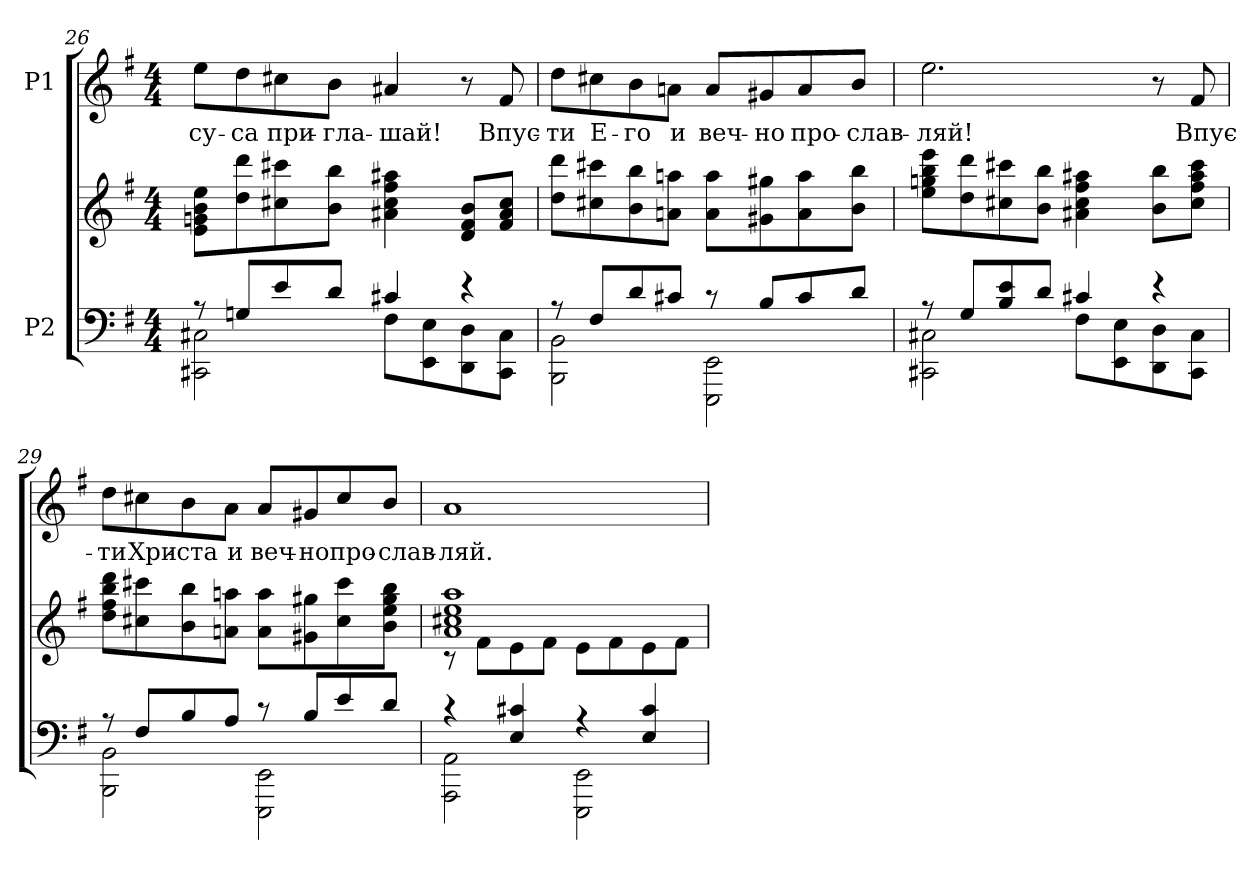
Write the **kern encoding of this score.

**kern	**kern	**kern	**text
*part2	*part2	*part1	*part1
*staff3	*staff2	*staff1	*staff1
*I"P2	*	*I"P1	*
*clefF4	*clefG2	*clefG2	*
*k[f#]	*k[f#]	*k[f#]	*
*G:	*G:	*G:	*
*M4/4	*M4/4	*M4/4	*
=26	=26	=26	=26
*^	*	*	*
!	!	!	!	!LO:LY:b:color=#000000
8r	2CC#Xi\ 2C#Xi	8ei\ 8gni 8bi 8eeiL	8eei\L	-су-
!	!	!	!	!LO:LY:b:color=#000000
8Gni/L	.	8ddi\ 8dddi	8ddi\	-са
!	!	!	!	!LO:LY:b:color=#000000
8ei/	.	8cc#Xi\ 8ccc#Xi	8cc#Xi\	при-
!	!	!	!	!LO:LY:b:color=#000000
8di/J	.	8bi\ 8bbiJ	8bi\J	-гла-
!	!	!	!	!LO:LY:b:color=#000000
4c#Xi/	8F#i\L	4a#Xi\ 4cc#i 4ff#i 4aa#Xi	4a#Xi/	-шай!
.	8EEi\ 8Ei	.	.	.
4r	8DDi\ 8Di	8di/ 8f#i 8biL	8r	.
!	!	!	!	!LO:LY:b:color=#000000
.	8CC#i\ 8C#iJ	8f#i/ 8a#i 8cc#iJ	8f#i/	Впус-
=27	=27	=27	=27	=27
!	!	!	!	!LO:LY:b:color=#000000
8r	2BBBi\ 2BBi	8ddi\ 8dddiL	8ddi\L	-ти
!	!	!	!	!LO:LY:b:color=#000000
8F#i/L	.	8cc#Xi\ 8ccc#Xi	8cc#Xi\	Е-
!	!	!	!	!LO:LY:b:color=#000000
8di/	.	8bi\ 8bbi	8bi\	-го
!	!	!	!	!LO:LY:b:color=#000000
8c#Xi/J	.	8ani\ 8aaniJ	8ani\J	и
!	!	!	!	!LO:LY:b:color=#000000
8r	2EEEi\ 2EEi	8ai\ 8aaiL	8ai/L	веч-
!	!	!	!	!LO:LY:b:color=#000000
8Bi/L	.	8g#Xi\ 8gg#Xi	8g#Xi/	-но
!	!	!	!	!LO:LY:b:color=#000000
8c#i/	.	8ai\ 8aai	8ai/	про-
!	!	!	!	!LO:LY:b:color=#000000
8di/J	.	8bi\ 8bbiJ	8bi/J	-слав-
!!LO:LB:g=z
=28	=28	=28	=28	=28
!	!	!	!	!LO:LY:b:color=#000000
8r	2CC#Xi\ 2C#Xi	8eei\ 8ggni 8bbi 8eeeiL	2.eei\	-ляй!
8Gi/L	.	8ddi\ 8dddi	.	.
8Bi/ 8ei	.	8cc#Xi\ 8ccc#Xi	.	.
8di/J	.	8bi\ 8bbiJ	.	.
4c#Xi/	8F#i\L	4a#Xi\ 4cc#i 4ff#i 4aa#Xi	.	.
.	8EEi\ 8Ei	.	.	.
4r	8DDi\ 8Di	8bi\ 8bbiL	8r	.
!	!	!	!	!LO:LY:b:color=#000000
.	8CC#i\ 8C#iJ	8cc#i\ 8ff#i 8aa#i 8ccc#iJ	8f#i/	Впус-
=29	=29	=29	=29	=29
!	!	!	!	!LO:LY:b:color=#000000
8r	2BBBi\ 2BBi	8ddi\ 8ff#i 8bbi 8dddiL	8ddi\L	-ти
!	!	!	!	!LO:LY:b:color=#000000
8F#i/L	.	8cc#Xi\ 8ccc#Xi	8cc#Xi\	Хри-
!	!	!	!	!LO:LY:b:color=#000000
8Bi/	.	8bi\ 8bbi	8bi\	-ста
!	!	!	!	!LO:LY:b:color=#000000
8Ai/J	.	8ani\ 8aaniJ	8ai\J	и
!	!	!	!	!LO:LY:b:color=#000000
8r	2EEEi\ 2EEi	8ai\ 8aaiL	8ai/L	веч-
!	!	!	!	!LO:LY:b:color=#000000
8Bi/L	.	8g#Xi\ 8gg#Xi	8g#Xi/	-но
!	!	!	!	!LO:LY:b:color=#000000
8ei/	.	8cc#i\ 8ccc#i	8cc#i/	про-
!	!	!	!	!LO:LY:b:color=#000000
8di/J	.	8bi\ 8eei 8gg#i 8bbiJ	8bi/J	-слав-
=30	=30	=30	=30	=30
*	*	*^	*	*
!	!	!	!	!	!LO:LY:b:color=#000000
4r	2AAAi\ 2AAi	1ai 1cc#Xi 1eei 1aai	8r	1ai	-ляй.
.	.	.	8f#i\L	.	.
4Ei/ 4c#Xi	.	.	8ei\	.	.
.	.	.	8f#i\J	.	.
4r	2EEEi\ 2EEi	.	8ei\L	.	.
.	.	.	8f#i\	.	.
4Ei/ 4c#i	.	.	8ei\	.	.
.	.	.	8f#i\J	.	.
*v	*v	*	*	*	*
*	*v	*v	*	*
=	=	=	=
*-	*-	*-	*-
